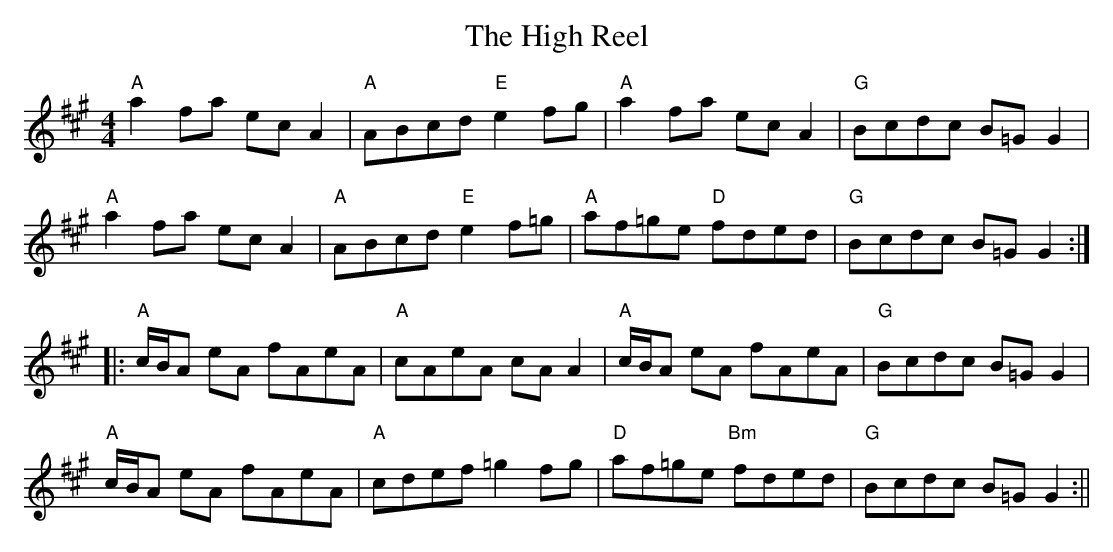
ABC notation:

X:1
T:High Reel, The
M:4/4
L:1/8
K:A
"A"a2 fa ec A2|"A"ABcd "E"e2 fg|"A"a2 fa ec A2|"G"Bcdc B=G G2|!
"A"a2 fa ec A2|"A"ABcd "E"e2 f=g|"A"af=ge "D"fded|"G"Bcdc B=G G2:|!
|:"A"c/B/A eA fAeA|"A"cAeA cA A2|"A"c/B/A eA fAeA|"G"Bcdc B=G G2|!
"A"c/B/A eA fAeA|"A"cdef =g2 fg|"D"af=ge "Bm"fded|"G"Bcdc B=G G2:||
